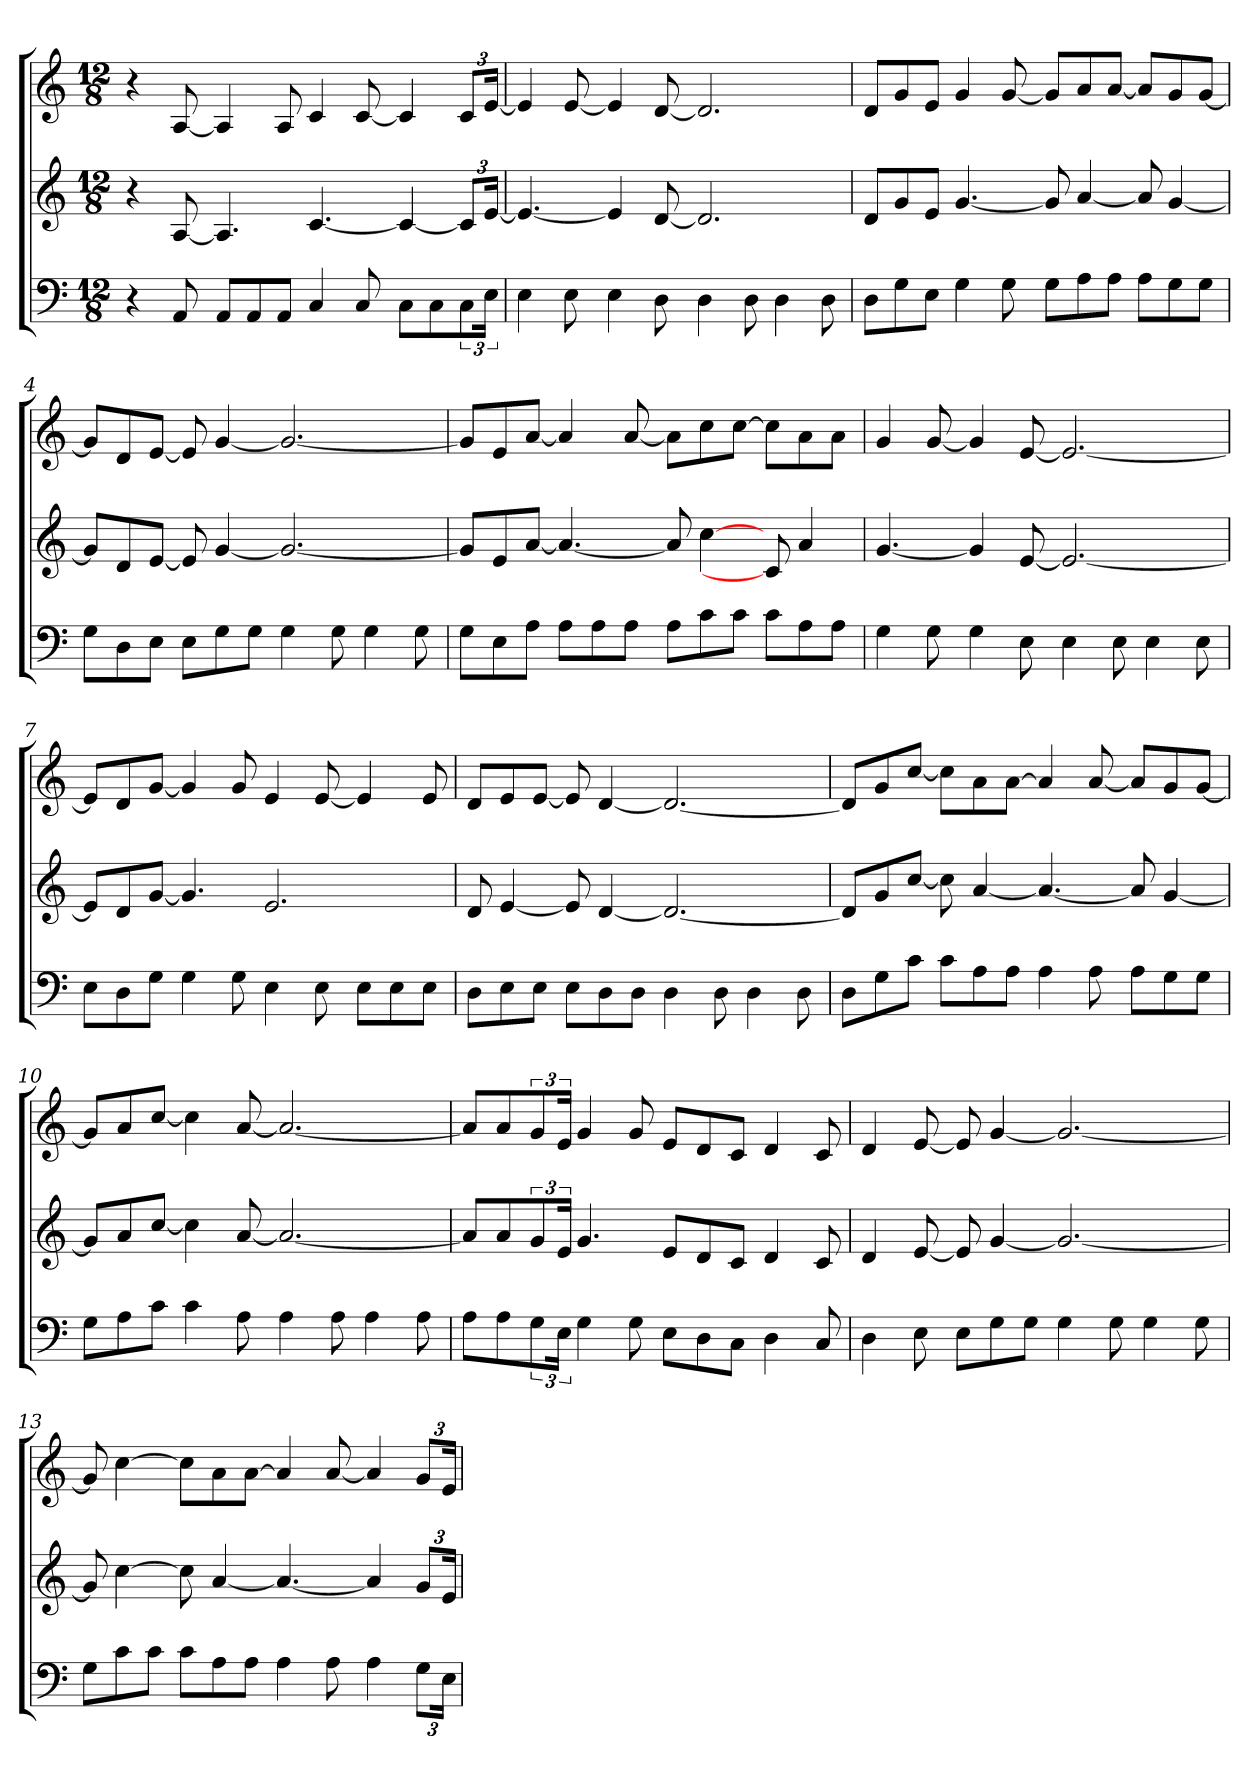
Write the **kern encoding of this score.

**kern	**kern	**kern
*part3	*part2	*part1
*staff3	*staff2	*staff1
*M12/8	*M12/8	*M12/8
=1	=1	=1
4r	4r	4r
8AA	[8A	[8A
8AAL	4.A]	4A]
8AA	.	.
8AAJ	.	8A
4C	[4.c	4c
8C	.	[8c
8CL	4c_	4c]
8C	.	.
12C	12cL]	12cL
24EJk	[24eJk	[24eJk
=2	=2	=2
4E	4.e_	4e]
8E	.	[8e
4E	4e]	4e]
8D	[8d	[8d
4D	2.d]	2.d]
8D	.	.
4D	.	.
8D	.	.
=3	=3	=3
8DL	8dL	8dL
8G	8g	8g
8EJ	8eJ	8eJ
4G	[4.g	4g
8G	.	[8g
8GL	8g]	8gL]
8A	[4a	8a
8AJ	.	[8aJ
8AL	8a]	8aL]
8G	[4g	8g
8GJ	.	[8gJ
=4	=4	=4
8GL	8gL]	8gL]
8D	8d	8d
8EJ	[8eJ	[8eJ
8EL	8e]	8e]
8G	[4g	[4g
8GJ	.	.
4G	2.g_	2.g_
8G	.	.
4G	.	.
8G	.	.
=5	=5	=5
8GL	8gL]	8gL]
8E	8e	8e
8AJ	[8aJ	[8aJ
8AL	4.a_	4a]
8A	.	.
8AJ	.	[8a
8AL	8a]	8aL]
8c	[4cc	8cc
8cJ	.	[8ccJ
8cL	8c]	8ccL]
8A	4a	8a
8AJ	.	8aJ
=6	=6	=6
4G	[4.g	4g
8G	.	[8g
4G	4g]	4g]
8E	[8e	[8e
4E	2.e_	2.e_
8E	.	.
4E	.	.
8E	.	.
=7	=7	=7
8EL	8eL]	8eL]
8D	8d	8d
8GJ	[8gJ	[8gJ
4G	4.g]	4g]
8G	.	8g
4E	2.e	4e
8E	.	[8e
8EL	.	4e]
8E	.	.
8EJ	.	8e
=8	=8	=8
8DL	8d	8dL
8E	[4e	8e
8EJ	.	[8eJ
8EL	8e]	8e]
8D	[4d	[4d
8DJ	.	.
4D	2.d_	2.d_
8D	.	.
4D	.	.
8D	.	.
=9	=9	=9
8DL	8dL]	8dL]
8G	8g	8g
8cJ	[8ccJ	[8ccJ
8cL	8cc]	8ccL]
8A	[4a	8a
8AJ	.	[8aJ
4A	4.a_	4a]
8A	.	[8a
8AL	8a]	8aL]
8G	[4g	8g
8GJ	.	[8gJ
=10	=10	=10
8GL	8gL]	8gL]
8A	8a	8a
8cJ	[8ccJ	[8ccJ
4c	4cc]	4cc]
8A	[8a	[8a
4A	2.a_	2.a_
8A	.	.
4A	.	.
8A	.	.
=11	=11	=11
8AL	8aL]	8aL]
8A	8a	8a
12G	12g	12g
24EJk	24eJk	24eJk
4G	4.g	4g
8G	.	8g
8EL	8eL	8eL
8D	8d	8d
8CJ	8cJ	8cJ
4D	4d	4d
8C	8c	8c
=12	=12	=12
4D	4d	4d
8E	[8e	[8e
8EL	8e]	8e]
8G	[4g	[4g
8GJ	.	.
4G	2.g_	2.g_
8G	.	.
4G	.	.
8G	.	.
=13	=13	=13
8GL	8g]	8g]
8c	[4cc	[4cc
8cJ	.	.
8cL	8cc]	8ccL]
8A	[4a	8a
8AJ	.	[8aJ
4A	4.a_	4a]
8A	.	[8a
4A	4a]	4a]
12GL	12gL	12gL
24EJk	24eJk	24eJk
=	=	=
*-	*-	*-
